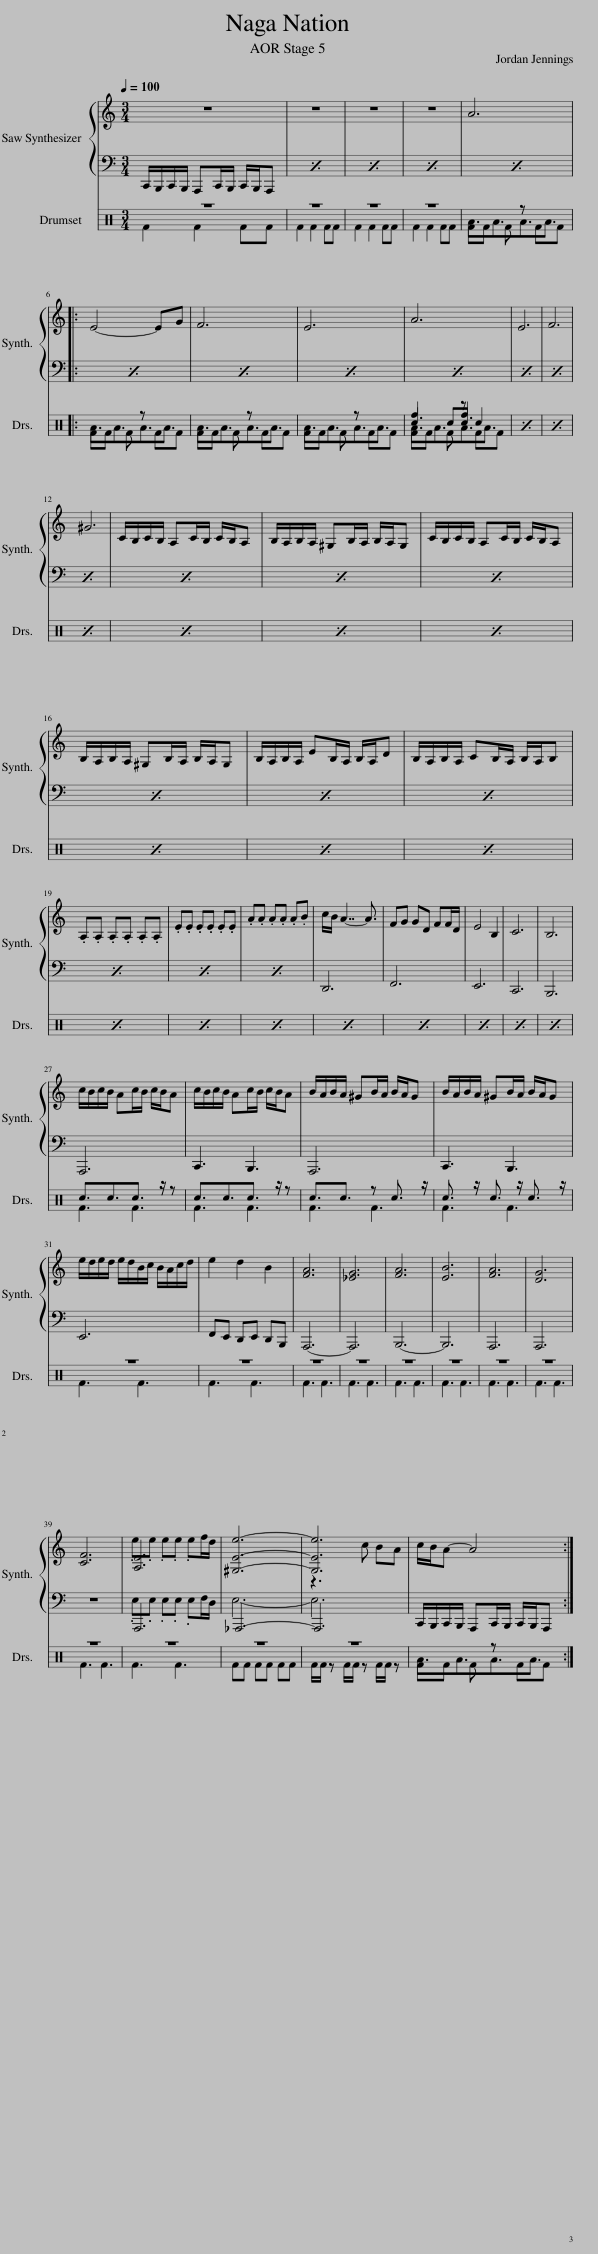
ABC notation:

X:1
%%score { ( 1 3 5 ) | ( 2 4 ) } ( 6 7 8 9 )
L:1/8
Q:1/4=100
M:3/4
I:linebreak $
K:C
V:1 treble
V:3 treble
V:5 treble
V:2 bass
V:4 bass
V:6 perc
K:none
V:7 perc
K:none
V:8 perc
K:none
V:9 perc
K:none
V:1
 z6 | z6 | z6 | z6 | A6 |:$ %5
 E4- EG | F6 | E6 | A6 | E6 | %10
 F6 |$ ^G6 | C/B,/C/B,/ A,C/B,/ C/B,/A, | B,/A,/B,/A,/ ^G,B,/A,/ B,/A,/G, | C/B,/C/B,/ A,C/B,/ C/B,/A, |$ %15
 B,/A,/B,/A,/ ^G,B,/A,/ B,/A,/G, | B,/A,/B,/A,/ EB,/A,/ B,/A,/D | B,/A,/B,/A,/ CB,/A,/ B,/A,/B, |$ .A,.A, .A,.A, .A,.A, | .E.E .E.E .E.E | %20
 .A.A .A.A .A.B | c/B/ A7/2- A3/2 | FG GD FF/D/ | E4 B,2 | C6 | %25
 B,6 |$ c/B/c/B/ Ac/B/ c/B/A | c/B/c/B/ Ac/B/ c/B/A | B/A/B/A/ ^GB/A/ B/A/G | B/A/B/A/ ^GB/A/ B/A/G |$ %30
 e/d/e/d/ e/d/B/c/ B/A/c/d/ | e2 d2 B2 | [FA]6 | [_EG]6 | [FA]6 | %35
 [EB]6 | [FA]6 | [DG]6 |$ [CF]6 | [A,E]6 | %40
 [^G,E]6- | [G,E]6 | c/B/A- A4 :| %43
V:2
 C,,/B,,,/C,,/B,,,/ A,,,C,,/B,,,/ C,,/B,,,/A,,, | x6 | x6 | x6 | x6 |:$ %5
 x6 | x6 | x6 | x6 | x6 | %10
 x6 |$ x6 | x6 | x6 | x6 |$ %15
 x6 | x6 | x6 |$ x6 | x6 | %20
 x6 | D,,6 | F,,6 | E,,6 | C,,6 | %25
 B,,,6 |$ A,,,6 | C,,3 B,,,3 | A,,,6 | C,,3 B,,,3 |$ %30
 E,,6 | F,,E,, D,,E,, D,,B,,, | A,,,6- | A,,,6 | B,,,6- | %35
 B,,,6 | A,,,6 | A,,,6 |$ z6 | A,,,6 | %40
 _A,,,6- | A,,,6 | C,,/B,,,/C,,/B,,,/ A,,,C,,/B,,,/ C,,/B,,,/A,,, :| %43
V:3
 x6 | x6 | x6 | x6 | x6 |:$ %5
 x6 | x6 | x6 | x6 | x6 | %10
 x6 |$ x6 | x6 | x6 | x6 |$ %15
 x6 | x6 | x6 |$ x6 | x6 | %20
 x6 | x6 | x6 | x6 | x6 | %25
 x6 |$ x6 | x6 | x6 | x6 |$ %30
 x6 | x6 | x6 | x6 | x6 | %35
 x6 | x6 | x6 |$ x6 | .e.e .e.e .ef/d/ | %40
 x6 | z3 c BA | x6 :| %43
V:4
 x6 | x6 | x6 | x6 | x6 |:$ %5
 x6 | x6 | x6 | x6 | x6 | %10
 x6 |$ x6 | x6 | x6 | x6 |$ %15
 x6 | x6 | x6 |$ x6 | x6 | %20
 x6 | x6 | x6 | x6 | x6 | %25
 x6 |$ x6 | x6 | x6 | x6 |$ %30
 x6 | x6 | x6 | x6 | x6 | %35
 x6 | x6 | x6 |$ x6 | .E,.E, .E,.E, .E,F,/D,/ | %40
 E,6- | E,6 | x6 :| %43
V:5
 x6 | x6 | x6 | x6 | x6 |:$ %5
 x6 | x6 | x6 | x6 | x6 | %10
 x6 |$ x6 | x6 | x6 | x6 |$ %15
 x6 | x6 | x6 |$ x6 | x6 | %20
 x6 | x6 | x6 | x6 | x6 | %25
 x6 |$ x6 | x6 | x6 | x6 |$ %30
 x6 | x6 | x6 | x6 | x6 | %35
 x6 | x6 | x6 |$ x6 | x6 | %40
 e6- | e6 | x6 :| %43
V:6
 z6 | z6 | z6 | z6 | FF F z FF |:$ %5
 FF F z FF | FF F z FF | FF F z FF | FF F z FF | x6 | %10
 x6 |$ x6 | x6 | x6 | x6 |$ %15
 x6 | x6 | x6 |$ x6 | x6 | %20
 x6 | x6 | x6 | x6 | x6 | %25
 x6 |$ c3/2c3/2c3/2 z/ z | c3/2c3/2c3/2 z/ z | c3/2c3/2 z c3/2 z/ | c3/2 z/ c3/2 z/ c3/2 z/ |$ %30
 z6 | z6 | z6 | z6 | z6 | %35
 z6 | z6 | z6 |$ z6 | z6 | %40
 z6 | z6 | FF F z FF :| %43
V:7
 F2 F2 FF | F2 F2 FF | F2 F2 FF | F2 F2 FF | A3/2A3/2A3/2A3/2 |:$ %5
 A3/2A3/2A3/2A3/2 | A3/2A3/2A3/2A3/2 | A3/2A3/2A3/2A3/2 | A3/2A3/2A3/2A3/2 | x6 | %10
 x6 |$ x6 | x6 | x6 | x6 |$ %15
 x6 | x6 | x6 |$ x6 | x6 | %20
 x6 | x6 | x6 | x6 | x6 | %25
 x6 |$ F3 F3 | F3 F3 | F3 F3 | F3 F3 |$ %30
 F3 F3 | F3 F3 | F3 F3 | F3 F3 | F3 F3 | %35
 F3 F3 | F3 F3 | F3 F3 |$ F3 F3 | F3 F3 | %40
 FF FF FF | F/F/ z F/F/ z F/F/ z | A3/2A3/2A3/2A3/2 :| %43
V:8
 x6 | x6 | x6 | x6 | x6 |:$ %5
 x6 | x6 | x6 | c2 cc c2 | x6 | %10
 x6 |$ x6 | x6 | x6 | x6 |$ %15
 x6 | x6 | x6 |$ x6 | x6 | %20
 x6 | x6 | x6 | x6 | x6 | %25
 x6 |$ x6 | x6 | x6 | x6 |$ %30
 x6 | x6 | x6 | x6 | x6 | %35
 x6 | x6 | x6 |$ x6 | x6 | %40
 x6 | x6 | x6 :| %43
V:9
 x6 | x6 | x6 | x6 | x6 |:$ %5
 x6 | x6 | x6 | f3 f3 | x6 | %10
 x6 |$ x6 | x6 | x6 | x6 |$ %15
 x6 | x6 | x6 |$ x6 | x6 | %20
 x6 | x6 | x6 | x6 | x6 | %25
 x6 |$ x6 | x6 | x6 | x6 |$ %30
 x6 | x6 | x6 | x6 | x6 | %35
 x6 | x6 | x6 |$ x6 | x6 | %40
 x6 | x6 | x6 :| %43
